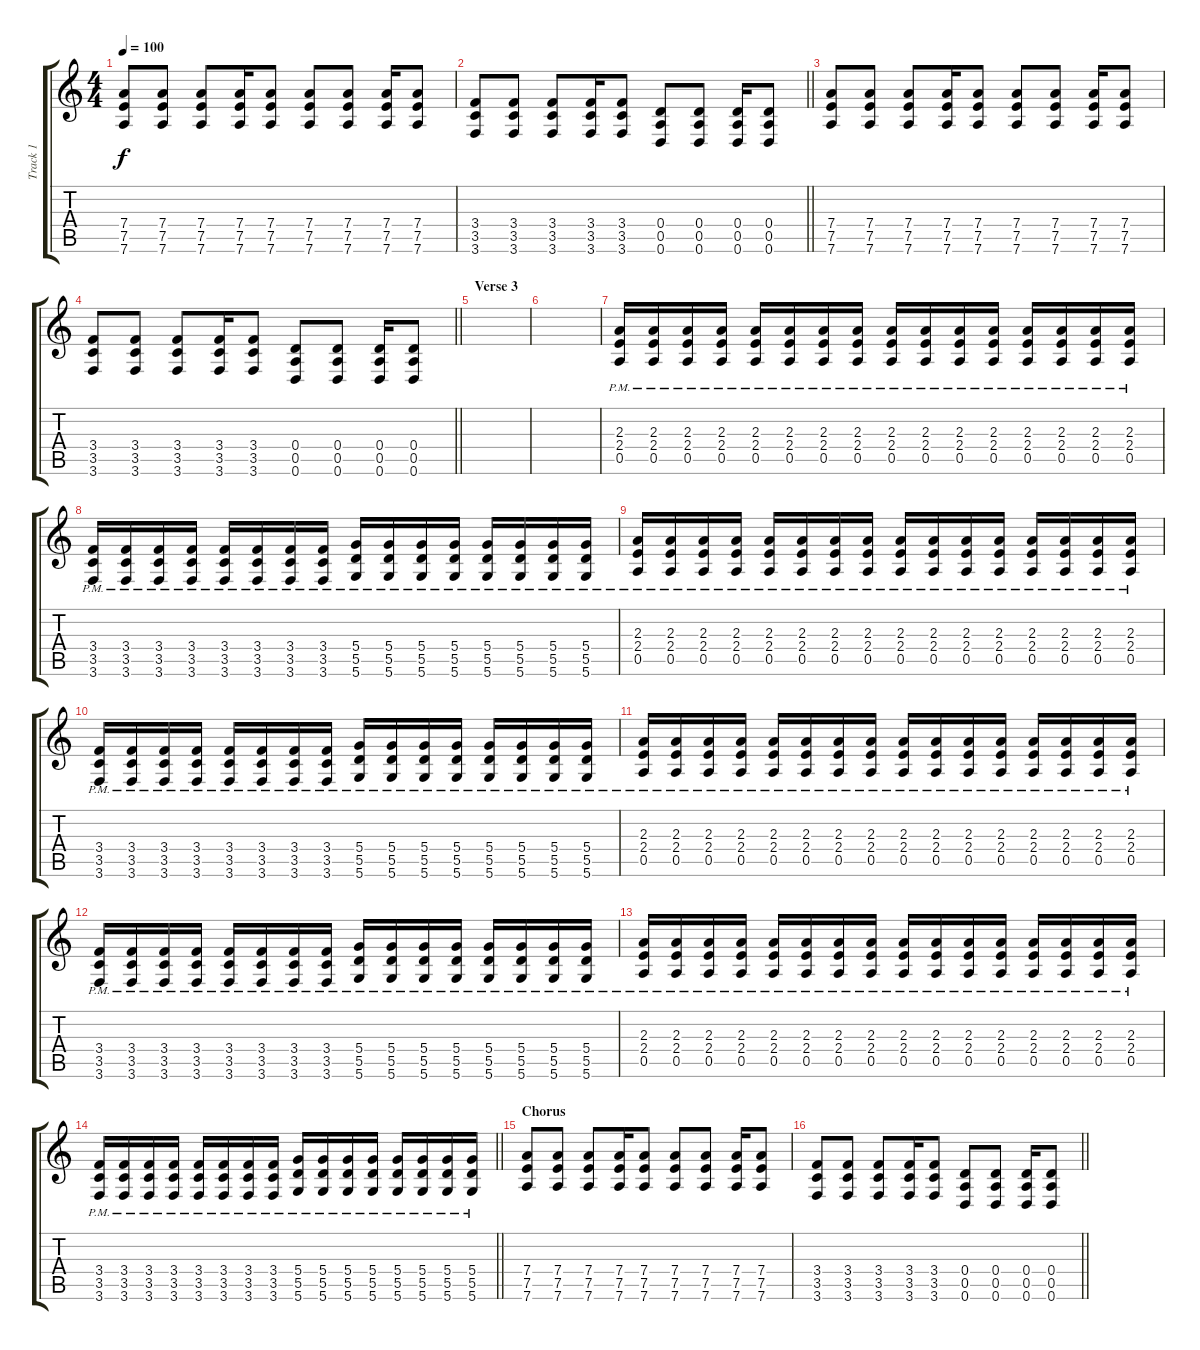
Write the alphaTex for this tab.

\track ("Track 1" "Track 1") {instrument overdrivenguitar}
\staff {score tabs}
\tuning (E4 B3 G3 D3 A2 D2) {hide}
\ts (4 4)
\tempo 100
\clef g2
\ks c
(7.4 7.5 7.6).8{dy f} (7.4 7.5 7.6).8 (7.4 7.5 7.6).8 (7.4 7.5 7.6).16 (7.4 7.5 7.6).8 (7.4 7.5 7.6).8 (7.4 7.5 7.6).8 (7.4 7.5 7.6).16 (7.4 7.5 7.6).8 |
\barLineRight lightlight
(3.4 3.5 3.6).8 (3.4 3.5 3.6).8 (3.4 3.5 3.6).8 (3.4 3.5 3.6).16 (3.4 3.5 3.6).8 (0.4 0.5 0.6).8 (0.4 0.5 0.6).8 (0.4 0.5 0.6).16 (0.4 0.5 0.6).8 |
(7.4 7.5 7.6).8 (7.4 7.5 7.6).8 (7.4 7.5 7.6).8 (7.4 7.5 7.6).16 (7.4 7.5 7.6).8 (7.4 7.5 7.6).8 (7.4 7.5 7.6).8 (7.4 7.5 7.6).16 (7.4 7.5 7.6).8 |
\barLineRight lightlight
(3.4 3.5 3.6).8 (3.4 3.5 3.6).8 (3.4 3.5 3.6).8 (3.4 3.5 3.6).16 (3.4 3.5 3.6).8 (0.4 0.5 0.6).8 (0.4 0.5 0.6).8 (0.4 0.5 0.6).16 (0.4 0.5 0.6).8 |
\section ("" "Verse 3")
|
|
(2.3{pm} 2.4{pm} 0.5{pm}).16 (2.3{pm} 2.4{pm} 0.5{pm}).16 (2.3{pm} 2.4{pm} 0.5{pm}).16 (2.3{pm} 2.4{pm} 0.5{pm}).16 (2.3{pm} 2.4{pm} 0.5{pm}).16 (2.3{pm} 2.4{pm} 0.5{pm}).16 (2.3{pm} 2.4{pm} 0.5{pm}).16 (2.3{pm} 2.4{pm} 0.5{pm}).16 (2.3{pm} 2.4{pm} 0.5{pm}).16 (2.3{pm} 2.4{pm} 0.5{pm}).16 (2.3{pm} 2.4{pm} 0.5{pm}).16 (2.3{pm} 2.4{pm} 0.5{pm}).16 (2.3{pm} 2.4{pm} 0.5{pm}).16 (2.3{pm} 2.4{pm} 0.5{pm}).16 (2.3{pm} 2.4{pm} 0.5{pm}).16 (2.3{pm} 2.4{pm} 0.5{pm}).16 |
(3.4{pm} 3.5{pm} 3.6{pm}).16 (3.4{pm} 3.5{pm} 3.6{pm}).16 (3.4{pm} 3.5{pm} 3.6{pm}).16 (3.4{pm} 3.5{pm} 3.6{pm}).16 (3.4{pm} 3.5{pm} 3.6{pm}).16 (3.4{pm} 3.5{pm} 3.6{pm}).16 (3.4{pm} 3.5{pm} 3.6{pm}).16 (3.4{pm} 3.5{pm} 3.6{pm}).16 (5.4{pm} 5.5{pm} 5.6{pm}).16 (5.4{pm} 5.5{pm} 5.6{pm}).16 (5.4{pm} 5.5{pm} 5.6{pm}).16 (5.4{pm} 5.5{pm} 5.6{pm}).16 (5.4{pm} 5.5{pm} 5.6{pm}).16 (5.4{pm} 5.5{pm} 5.6{pm}).16 (5.4{pm} 5.5{pm} 5.6{pm}).16 (5.4{pm} 5.5{pm} 5.6{pm}).16 |
(2.3{pm} 2.4{pm} 0.5{pm}).16 (2.3{pm} 2.4{pm} 0.5{pm}).16 (2.3{pm} 2.4{pm} 0.5{pm}).16 (2.3{pm} 2.4{pm} 0.5{pm}).16 (2.3{pm} 2.4{pm} 0.5{pm}).16 (2.3{pm} 2.4{pm} 0.5{pm}).16 (2.3{pm} 2.4{pm} 0.5{pm}).16 (2.3{pm} 2.4{pm} 0.5{pm}).16 (2.3{pm} 2.4{pm} 0.5{pm}).16 (2.3{pm} 2.4{pm} 0.5{pm}).16 (2.3{pm} 2.4{pm} 0.5{pm}).16 (2.3{pm} 2.4{pm} 0.5{pm}).16 (2.3{pm} 2.4{pm} 0.5{pm}).16 (2.3{pm} 2.4{pm} 0.5{pm}).16 (2.3{pm} 2.4{pm} 0.5{pm}).16 (2.3{pm} 2.4{pm} 0.5{pm}).16 |
(3.4{pm} 3.5{pm} 3.6{pm}).16 (3.4{pm} 3.5{pm} 3.6{pm}).16 (3.4{pm} 3.5{pm} 3.6{pm}).16 (3.4{pm} 3.5{pm} 3.6{pm}).16 (3.4{pm} 3.5{pm} 3.6{pm}).16 (3.4{pm} 3.5{pm} 3.6{pm}).16 (3.4{pm} 3.5{pm} 3.6{pm}).16 (3.4{pm} 3.5{pm} 3.6{pm}).16 (5.4{pm} 5.5{pm} 5.6{pm}).16 (5.4{pm} 5.5{pm} 5.6{pm}).16 (5.4{pm} 5.5{pm} 5.6{pm}).16 (5.4{pm} 5.5{pm} 5.6{pm}).16 (5.4{pm} 5.5{pm} 5.6{pm}).16 (5.4{pm} 5.5{pm} 5.6{pm}).16 (5.4{pm} 5.5{pm} 5.6{pm}).16 (5.4{pm} 5.5{pm} 5.6{pm}).16 |
(2.3{pm} 2.4{pm} 0.5{pm}).16 (2.3{pm} 2.4{pm} 0.5{pm}).16 (2.3{pm} 2.4{pm} 0.5{pm}).16 (2.3{pm} 2.4{pm} 0.5{pm}).16 (2.3{pm} 2.4{pm} 0.5{pm}).16 (2.3{pm} 2.4{pm} 0.5{pm}).16 (2.3{pm} 2.4{pm} 0.5{pm}).16 (2.3{pm} 2.4{pm} 0.5{pm}).16 (2.3{pm} 2.4{pm} 0.5{pm}).16 (2.3{pm} 2.4{pm} 0.5{pm}).16 (2.3{pm} 2.4{pm} 0.5{pm}).16 (2.3{pm} 2.4{pm} 0.5{pm}).16 (2.3{pm} 2.4{pm} 0.5{pm}).16 (2.3{pm} 2.4{pm} 0.5{pm}).16 (2.3{pm} 2.4{pm} 0.5{pm}).16 (2.3{pm} 2.4{pm} 0.5{pm}).16 |
(3.4{pm} 3.5{pm} 3.6{pm}).16 (3.4{pm} 3.5{pm} 3.6{pm}).16 (3.4{pm} 3.5{pm} 3.6{pm}).16 (3.4{pm} 3.5{pm} 3.6{pm}).16 (3.4{pm} 3.5{pm} 3.6{pm}).16 (3.4{pm} 3.5{pm} 3.6{pm}).16 (3.4{pm} 3.5{pm} 3.6{pm}).16 (3.4{pm} 3.5{pm} 3.6{pm}).16 (5.4{pm} 5.5{pm} 5.6{pm}).16 (5.4{pm} 5.5{pm} 5.6{pm}).16 (5.4{pm} 5.5{pm} 5.6{pm}).16 (5.4{pm} 5.5{pm} 5.6{pm}).16 (5.4{pm} 5.5{pm} 5.6{pm}).16 (5.4{pm} 5.5{pm} 5.6{pm}).16 (5.4{pm} 5.5{pm} 5.6{pm}).16 (5.4{pm} 5.5{pm} 5.6{pm}).16 |
(2.3{pm} 2.4{pm} 0.5{pm}).16 (2.3{pm} 2.4{pm} 0.5{pm}).16 (2.3{pm} 2.4{pm} 0.5{pm}).16 (2.3{pm} 2.4{pm} 0.5{pm}).16 (2.3{pm} 2.4{pm} 0.5{pm}).16 (2.3{pm} 2.4{pm} 0.5{pm}).16 (2.3{pm} 2.4{pm} 0.5{pm}).16 (2.3{pm} 2.4{pm} 0.5{pm}).16 (2.3{pm} 2.4{pm} 0.5{pm}).16 (2.3{pm} 2.4{pm} 0.5{pm}).16 (2.3{pm} 2.4{pm} 0.5{pm}).16 (2.3{pm} 2.4{pm} 0.5{pm}).16 (2.3{pm} 2.4{pm} 0.5{pm}).16 (2.3{pm} 2.4{pm} 0.5{pm}).16 (2.3{pm} 2.4{pm} 0.5{pm}).16 (2.3{pm} 2.4{pm} 0.5{pm}).16 |
\barLineRight lightlight
(3.4{pm} 3.5{pm} 3.6{pm}).16 (3.4{pm} 3.5{pm} 3.6{pm}).16 (3.4{pm} 3.5{pm} 3.6{pm}).16 (3.4{pm} 3.5{pm} 3.6{pm}).16 (3.4{pm} 3.5{pm} 3.6{pm}).16 (3.4{pm} 3.5{pm} 3.6{pm}).16 (3.4{pm} 3.5{pm} 3.6{pm}).16 (3.4{pm} 3.5{pm} 3.6{pm}).16 (5.4{pm} 5.5{pm} 5.6{pm}).16 (5.4{pm} 5.5{pm} 5.6{pm}).16 (5.4{pm} 5.5{pm} 5.6{pm}).16 (5.4{pm} 5.5{pm} 5.6{pm}).16 (5.4{pm} 5.5{pm} 5.6{pm}).16 (5.4{pm} 5.5{pm} 5.6{pm}).16 (5.4{pm} 5.5{pm} 5.6{pm}).16 (5.4{pm} 5.5{pm} 5.6{pm}).16 |
\section ("" "Chorus")
(7.4 7.5 7.6).8 (7.4 7.5 7.6).8 (7.4 7.5 7.6).8 (7.4 7.5 7.6).16 (7.4 7.5 7.6).8 (7.4 7.5 7.6).8 (7.4 7.5 7.6).8 (7.4 7.5 7.6).16 (7.4 7.5 7.6).8 |
\barLineRight lightlight
(3.4 3.5 3.6).8 (3.4 3.5 3.6).8 (3.4 3.5 3.6).8 (3.4 3.5 3.6).16 (3.4 3.5 3.6).8 (0.4 0.5 0.6).8 (0.4 0.5 0.6).8 (0.4 0.5 0.6).16 (0.4 0.5 0.6).8
